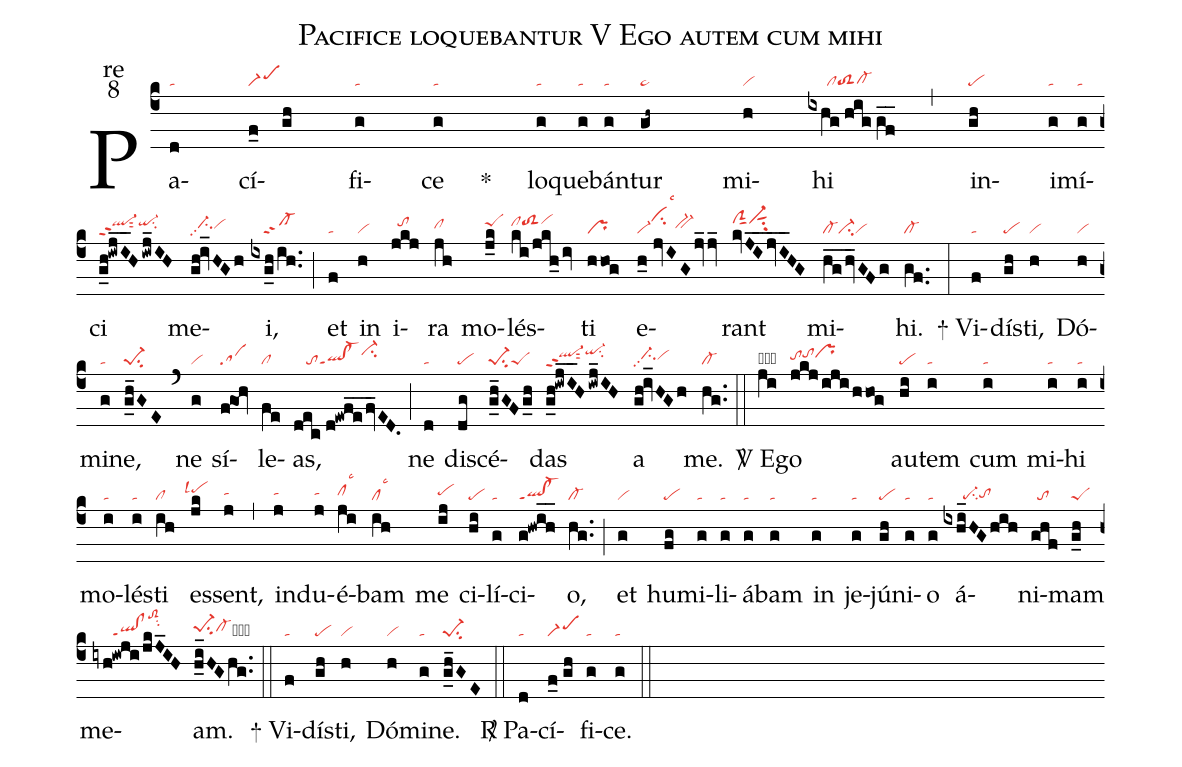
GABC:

name:Pacifice loquebantur V Ego autem cum mihi;
office-part:re;
mode:8;
nabc-lines:1;
%%
(c4) Pa(d|ta)cí(f_0//gh|scM1)fi(g|ta)ce(g|ta) <sp>*</sp>() lo(g|ta)que(g|ta)bán(g|ta)tur(gh~|ta>) mi(h|vi)hi(ixhg/higgf__|//////cltoS2cl-hg) (,) in(gh|pe)i(g|ta)mí(gz|ta)ci(g_h!iwjI__H/iwj_IH|ql-hippt2sut2qi-hisu2) me(gh!iv_HGh|//ci-hhpp2vihh)i,(ixg_h/ih..|////sf-) (;) et(f|ta) in(h|vi) i(jkj|//tohi)ra(jh|clhh) mo(j_k|peShi)lés(ki/jkh_/iv|clhitoS2hivihj)ti(hhog|pr) e(h_0//jvIGjv_jv_|vi-cihklsc3bv-hh)rant(kvJI__jvI__HG|clShjsut1vi-hjsut1su2) mi(hg__/hv_GFg|cl-ci-vi)hi.(gf..|cl-) (:)
<sp>+</sp> Vi(f|ta)dís(gh|pe)ti,(h|vi) Dó(h|vi)mi(g|ta)ne,(g_h_GE|pe-1su2) (`) ne(g|vi) sí(f@goh|sa)le(fe|cl)as,(dec//d!ewfe__/fv_ED.|////toql!cl-ppt1ci-hj) (;) ne(d|ta) di(dg|pe)scé(g_h_GFg_h|pe-1su2peS)das(g_h!iwjI__H/iwj_IH|ql-hippt2sut2qi-hjsu2) a(gh!iv_HGh|//ci-hhpp2vihh) me.(hg..|cl-) (::)

<sp>V/</sp> E(ji|obcl)go(jkj/iji/hhog|tohhtohiprhi) au(hi|pe)tem(i|ta) cum(i|ta) mi(i|ta)hi(i|ta) mo(i|ta)lés(i|ta)ti(ih|cl) es(jk|``pehilsl4)sent,(j|tahh) (,) in(j|tahh)du(j|tahh)é(ji|clhhlsc3)bam(ih|cllsc3) me(ij|pehh) ci(hi|pe)lí(g|ta)ci(g!hwih__|ql!cl-ppt1)o,(hg..|cl-) (;) et(g|vi) hu(fg|pe)mi(g|ta)li(g|ta)á(g|ta)bam(g|ta) in(g|ta) je(g|ta)jú(gh|pe)ni(g|ta)o(g|ta) á(ixhi_HGhih|//////pe-su2tohg)ni(ghf|//to)mam(g_h|peS) me(iyh!iwji/jkJ_IH|//////ql!clppt1toS2hmsu2)am.(h_i_HGhg..|pe-1hhsu2cl-hhcb) (::)
<sp>+</sp> Vi(f|ta)dís(gh|pe)ti,(h|vi) Dó(h|vi)mi(g|ta)ne.(g_h_GE|pe-1su2) (::)

<sp>R/</sp> Pa(d|ta)cí(f_0//gh|scM1)fi(g|ta)ce.(g|ta) (::)
